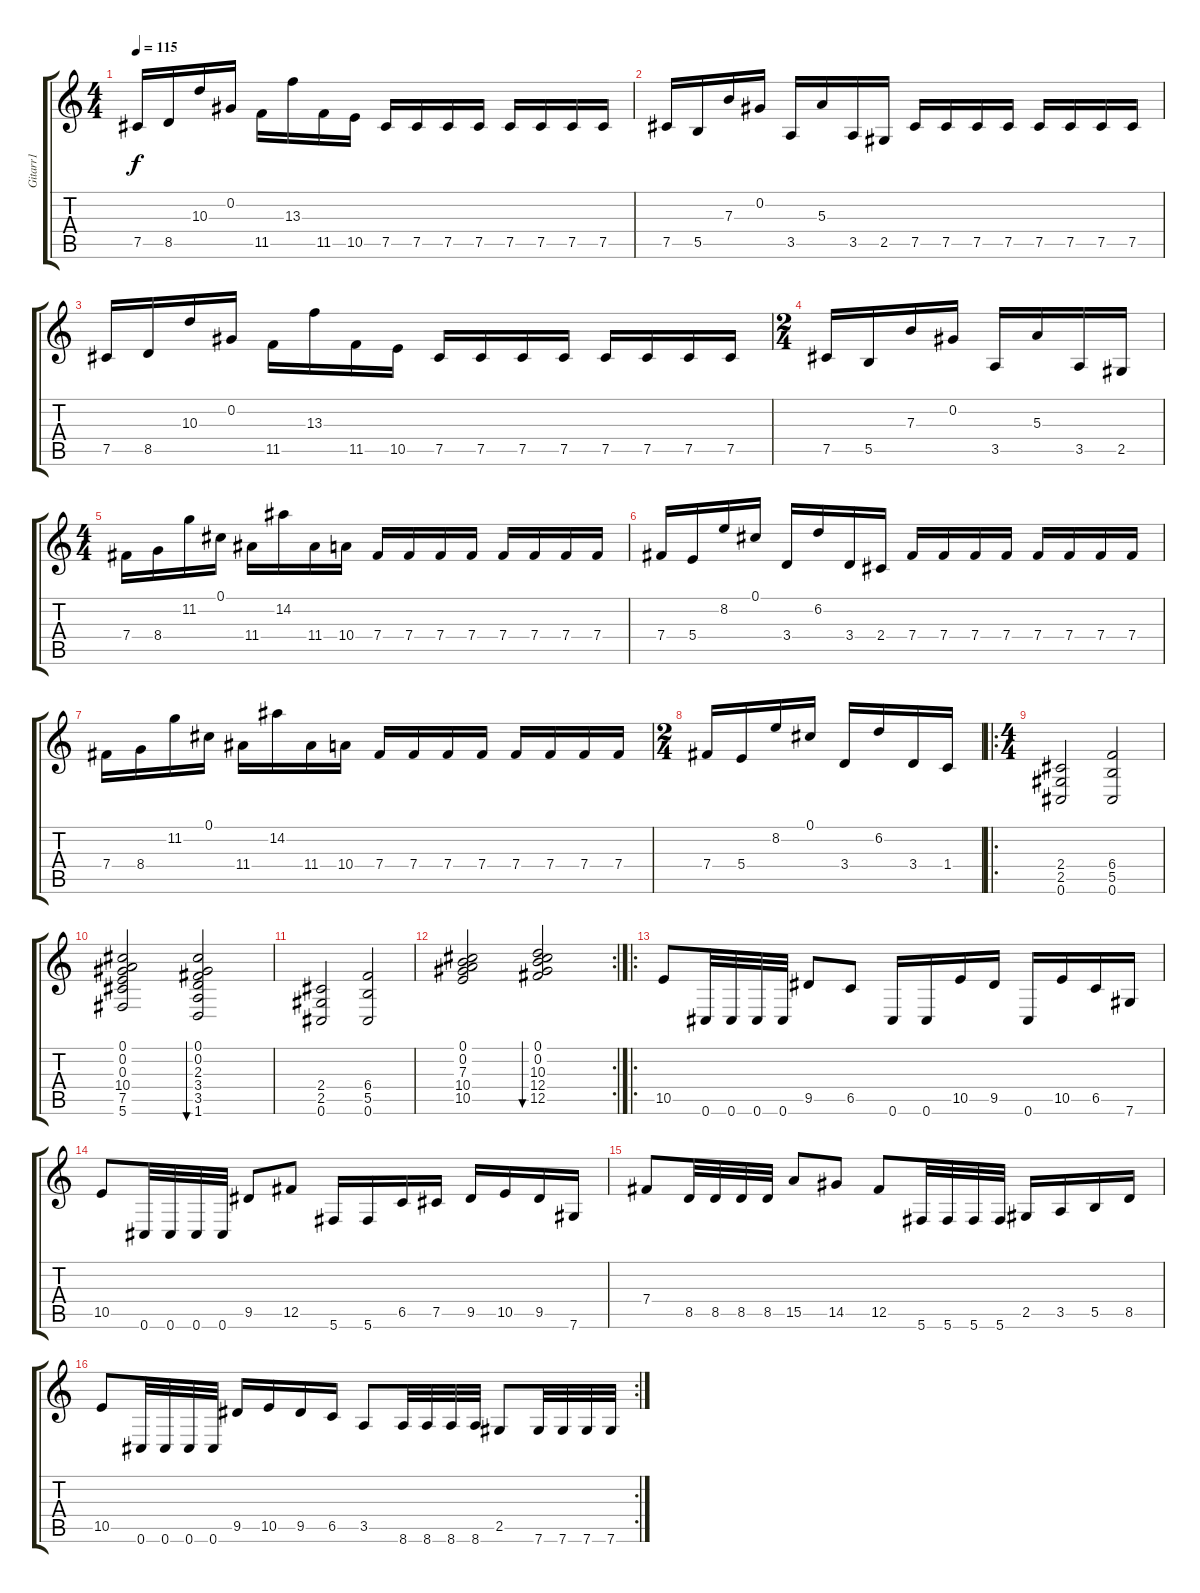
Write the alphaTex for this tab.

\track ("Gitarr1" "Gitarr1") {instrument overdrivenguitar}
\staff {score tabs}
\tuning (Db4 Ab3 E3 B2 Gb2 Db2) {hide}
\ts (4 4)
\tempo 115
\clef g2
\ks c
7.5.16{dy f} 8.5.16 10.3.16 0.2.16 11.5.16 13.3.16 11.5.16 10.5.16 7.5.16 7.5.16 7.5.16 7.5.16 7.5.16 7.5.16 7.5.16 7.5.16 |
7.5.16 5.5.16 7.3.16 0.2.16 3.5.16 5.3.16 3.5.16 2.5.16 7.5.16 7.5.16 7.5.16 7.5.16 7.5.16 7.5.16 7.5.16 7.5.16 |
7.5.16 8.5.16 10.3.16 0.2.16 11.5.16 13.3.16 11.5.16 10.5.16 7.5.16 7.5.16 7.5.16 7.5.16 7.5.16 7.5.16 7.5.16 7.5.16 |
\ts (2 4)
7.5.16 5.5.16 7.3.16 0.2.16 3.5.16 5.3.16 3.5.16 2.5.16 |
\ts (4 4)
7.4.16 8.4.16 11.2.16 0.1.16 11.4.16 14.2.16 11.4.16 10.4.16 7.4.16 7.4.16 7.4.16 7.4.16 7.4.16 7.4.16 7.4.16 7.4.16 |
7.4.16 5.4.16 8.2.16 0.1.16 3.4.16 6.2.16 3.4.16 2.4.16 7.4.16 7.4.16 7.4.16 7.4.16 7.4.16 7.4.16 7.4.16 7.4.16 |
7.4.16 8.4.16 11.2.16 0.1.16 11.4.16 14.2.16 11.4.16 10.4.16 7.4.16 7.4.16 7.4.16 7.4.16 7.4.16 7.4.16 7.4.16 7.4.16 |
\ts (2 4)
7.4.16 5.4.16 8.2.16 0.1.16 3.4.16 6.2.16 3.4.16 1.4.16 |
\ro
\ts (4 4)
(2.4 2.5 0.6).2 (6.4 5.5 0.6).2 |
(0.1 0.2 0.3 10.4 7.5 5.6).2 (0.1 0.2 2.3 3.4 3.5 1.6).2{bu 480} |
(2.4 2.5 0.6).2 (6.4 5.5 0.6).2 |
\rc 2
(0.1 0.2 7.3 10.4 10.5).2 (0.1 0.2 10.3 12.4 12.5).2{bu 480} |
\ro
10.5.8 0.6.32 0.6.32 0.6.32 0.6.32 9.5.8 6.5.8 0.6.16 0.6.16 10.5.16 9.5.16 0.6.16 10.5.16 6.5.16 7.6.16 |
10.5.8 0.6.32 0.6.32 0.6.32 0.6.32 9.5.8 12.5.8 5.6.16 5.6.16 6.5.16 7.5.16 9.5.16 10.5.16 9.5.16 7.6.16 |
7.4.8 8.5.32 8.5.32 8.5.32 8.5.32 15.5.8 14.5.8 12.5.8 5.6.32 5.6.32 5.6.32 5.6.32 2.5.16 3.5.16 5.5.16 8.5.16 |
\rc 2
10.5.8 0.6.32 0.6.32 0.6.32 0.6.32 9.5.16 10.5.16 9.5.16 6.5.16 3.5.8 8.6.32 8.6.32 8.6.32 8.6.32 2.5.8 7.6.32 7.6.32 7.6.32 7.6.32
